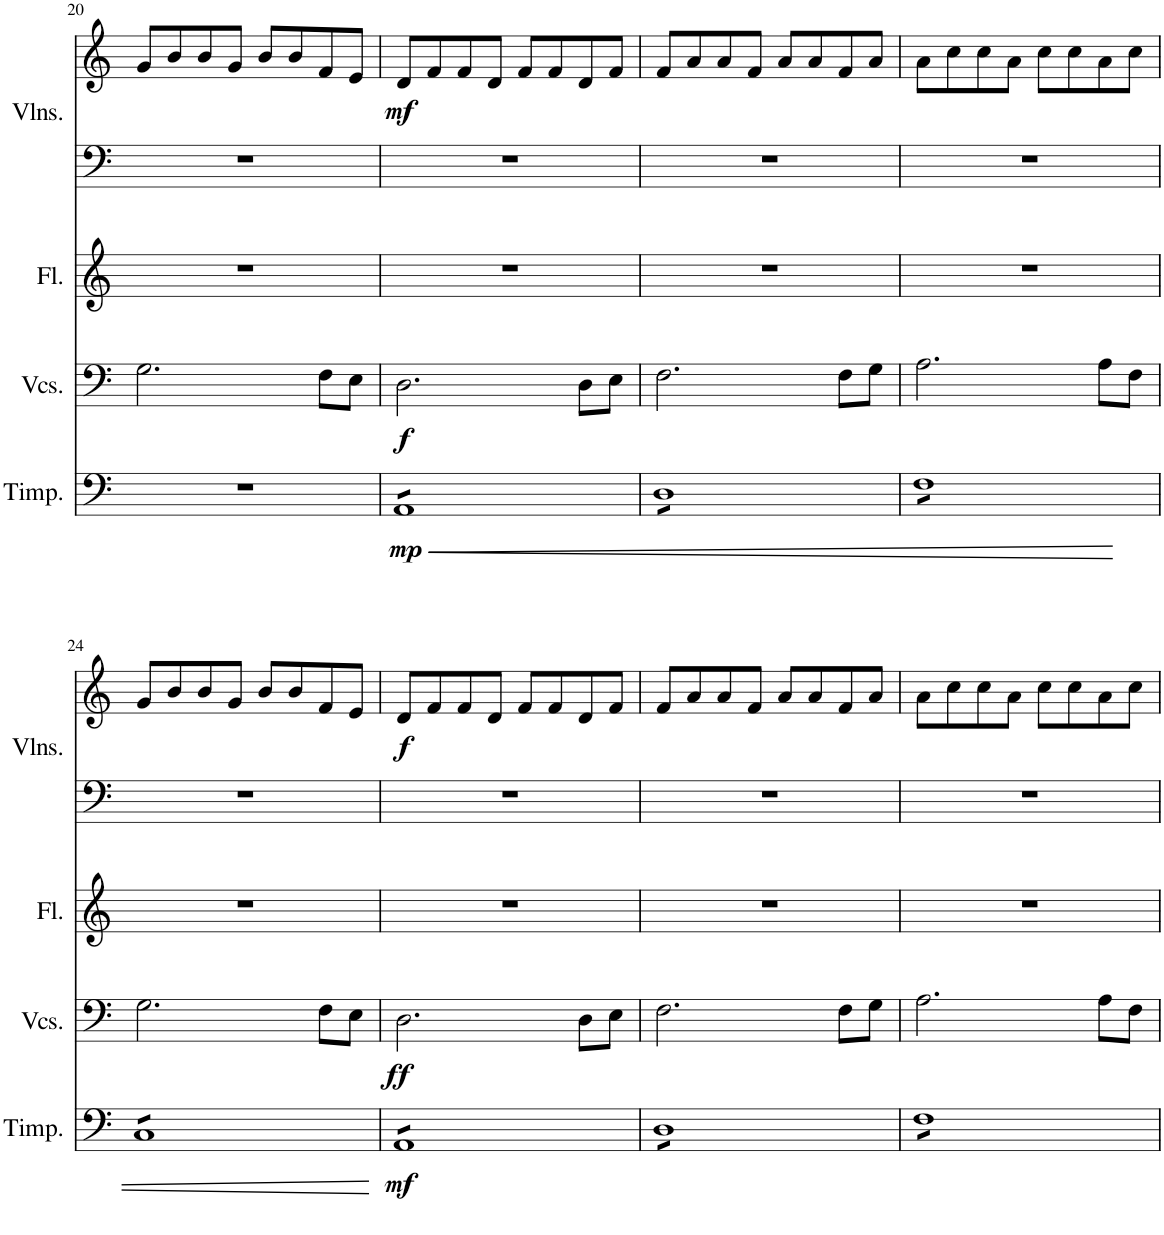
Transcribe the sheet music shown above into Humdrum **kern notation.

**kern	**dynam	**kern	**dynam	**kern	**kern	**kern	**dynam
*part4	*part4	*part3	*part3	*part2	*part1	*part1	*part1
*staff5	*staff5	*staff4	*staff4	*staff3	*staff2	*staff1	*staff1/2
*I"Timpani	*	*I"Violoncellos	*	*I"Flute	*I"Violins	*	*
*I'Timp.	*	*I'Vcs.	*	*I'Fl.	*I'Vlns.	*	*
!!LO:PB:g=z
*clefF4	*	*clefF4	*	*clefG2	*clefF4	*clefG2	*
*k[]	*	*k[]	*	*k[]	*k[]	*k[]	*
*M4/4	*	*M4/4	*	*M4/4	*M4/4	*M4/4	*
=20	=20	=20	=20	=20	=20	=20	=20
1r	.	2.G\	.	1r	1r	8g/L	.
.	.	.	.	.	.	8b/	.
.	.	.	.	.	.	8b/	.
.	.	.	.	.	.	8g/J	.
.	.	.	.	.	.	8b/L	.
.	.	.	.	.	.	8b/	.
.	.	8F\L	.	.	.	8f/	.
.	.	8E\J	.	.	.	8e/J	.
=21	=21	=21	=21	=21	=21	=21	=21
!	!LO:HP:b	!	!	!	!	!	!
!	!LO:DY:n=1:b	!	!LO:DY:b	!	!	!	!LO:DY:b
*tremolo	*	*	*	*	*	*	*
8AAL	< mp	2.D\	f	1r	1r	8d/L	mf
8AA	.	.	.	.	.	8f/	.
8AA	.	.	.	.	.	8f/	.
8AA	.	.	.	.	.	8d/J	.
8AA	.	.	.	.	.	8f/L	.
8AA	.	.	.	.	.	8f/	.
8AA	.	8D\L	.	.	.	8d/	.
8AAJ	.	8E\J	.	.	.	8f/J	.
=22	=22	=22	=22	=22	=22	=22	=22
8DL	.	2.F\	.	1r	1r	8f/L	.
8D	.	.	.	.	.	8a/	.
8D	.	.	.	.	.	8a/	.
8D	.	.	.	.	.	8f/J	.
8D	.	.	.	.	.	8a/L	.
8D	.	.	.	.	.	8a/	.
8D	.	8F\L	.	.	.	8f/	.
8DJ	.	8G\J	.	.	.	8a/J	.
=23	=23	=23	=23	=23	=23	=23	=23
8FL	.	2.A\	.	1r	1r	8a\L	.
8F	.	.	.	.	.	8cc\	.
8F	.	.	.	.	.	8cc\	.
8F	.	.	.	.	.	8a\J	.
8F	.	.	.	.	.	8cc\L	.
8F	.	.	.	.	.	8cc\	.
8F	.	8A\L	.	.	.	8a\	.
8FJ	.	8F\J	.	.	.	8cc\J	.
!!LO:LB:g=z
=24	=24	=24	=24	=24	=24	=24	=24
8CL	.	2.G\	.	1r	1r	8g/L	.
8C	.	.	.	.	.	8b/	.
8C	.	.	.	.	.	8b/	.
8C	.	.	.	.	.	8g/J	.
8C	.	.	.	.	.	8b/L	.
8C	.	.	.	.	.	8b/	.
8C	.	8F\L	.	.	.	8f/	.
8CJ	.	8E\J	.	.	.	8e/J	.
.	[	.	.	.	.	.	.
=25	=25	=25	=25	=25	=25	=25	=25
!	!LO:DY:b	!	!LO:DY:b	!	!	!	!LO:DY:b
8AAL	mf	2.D\	ff	1r	1r	8d/L	f
8AA	.	.	.	.	.	8f/	.
8AA	.	.	.	.	.	8f/	.
8AA	.	.	.	.	.	8d/J	.
8AA	.	.	.	.	.	8f/L	.
8AA	.	.	.	.	.	8f/	.
8AA	.	8D\L	.	.	.	8d/	.
8AAJ	.	8E\J	.	.	.	8f/J	.
=26	=26	=26	=26	=26	=26	=26	=26
8DL	.	2.F\	.	1r	1r	8f/L	.
8D	.	.	.	.	.	8a/	.
8D	.	.	.	.	.	8a/	.
8D	.	.	.	.	.	8f/J	.
8D	.	.	.	.	.	8a/L	.
8D	.	.	.	.	.	8a/	.
8D	.	8F\L	.	.	.	8f/	.
8DJ	.	8G\J	.	.	.	8a/J	.
=27	=27	=27	=27	=27	=27	=27	=27
8FL	.	2.A\	.	1r	1r	8a\L	.
8F	.	.	.	.	.	8cc\	.
8F	.	.	.	.	.	8cc\	.
8F	.	.	.	.	.	8a\J	.
8F	.	.	.	.	.	8cc\L	.
8F	.	.	.	.	.	8cc\	.
8F	.	8A\L	.	.	.	8a\	.
8FJ	.	8F\J	.	.	.	8cc\J	.
*Xtremolo	*	*	*	*	*	*	*
=	=	=	=	=	=	=	=
*-	*-	*-	*-	*-	*-	*-	*-
